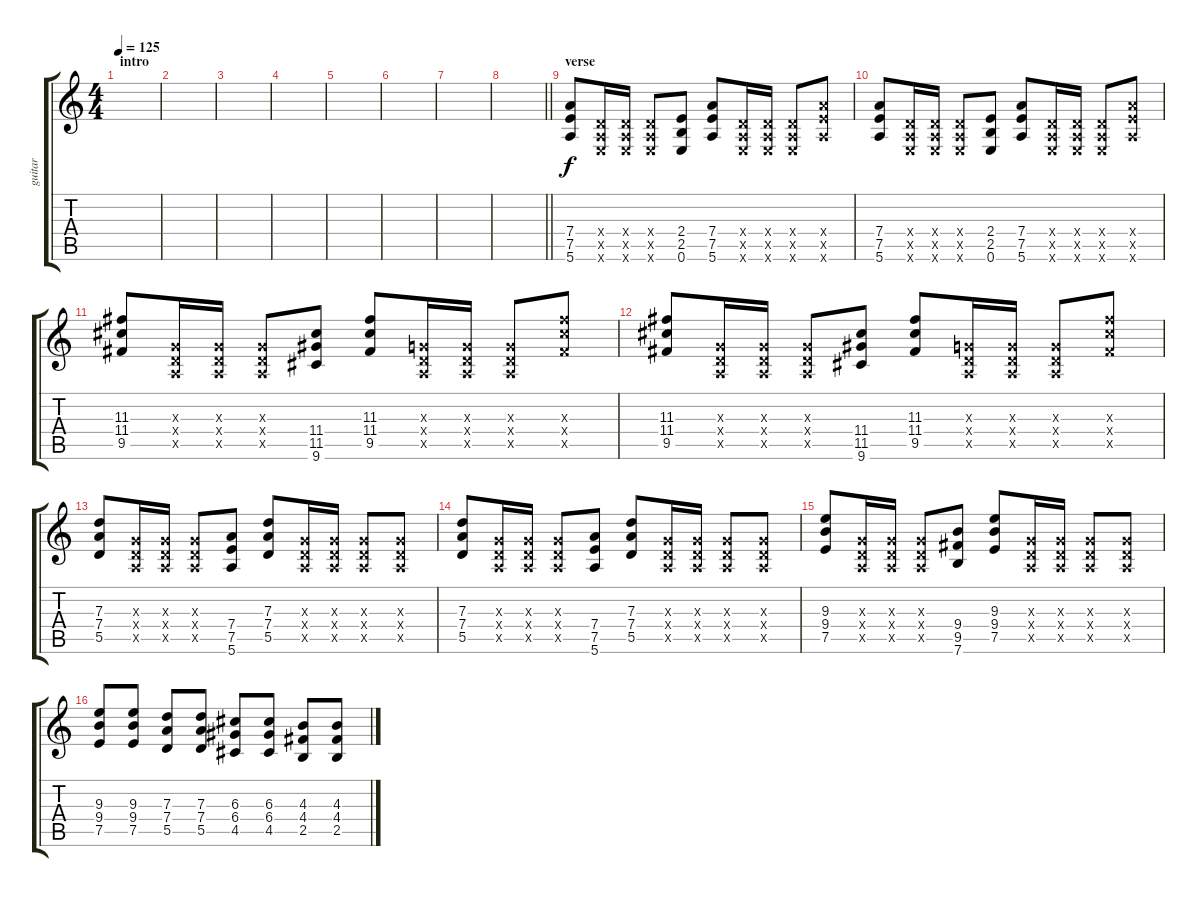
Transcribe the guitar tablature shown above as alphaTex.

\track ("guitar" "guitar") {instrument distortionguitar}
\staff {score tabs}
\tuning (E4 B3 G3 D3 A2 E2) {hide}
\ts (4 4)
\section ("" "intro")
\tempo 125
\clef g2
\ks c
|
|
|
|
|
|
|
\barLineRight lightlight
|
\section ("" "verse")
(7.4 7.5 5.6).8 (0.4{x} 0.5{x} 0.6{x}).16 (0.4{x} 0.5{x} 0.6{x}).16 (0.4{x} 0.5{x} 0.6{x}).8 (2.4 2.5 0.6).8 (7.4 7.5 5.6).8 (0.4{x} 0.5{x} 0.6{x}).16 (0.4{x} 0.5{x} 0.6{x}).16 (0.4{x} 0.5{x} 0.6{x}).8 (7.4{x} 7.5{x} 5.6{x}).8 |
(7.4 7.5 5.6).8 (0.4{x} 0.5{x} 0.6{x}).16 (0.4{x} 0.5{x} 0.6{x}).16 (0.4{x} 0.5{x} 0.6{x}).8 (2.4 2.5 0.6).8 (7.4 7.5 5.6).8 (0.4{x} 0.5{x} 0.6{x}).16 (0.4{x} 0.5{x} 0.6{x}).16 (0.4{x} 0.5{x} 0.6{x}).8 (7.4{x} 7.5{x} 5.6{x}).8 |
(11.3 11.4 9.5).8 (0.3{x} 0.4{x} 0.5{x}).16 (0.3{x} 0.4{x} 0.5{x}).16 (0.3{x} 0.4{x} 0.5{x}).8 (11.4 11.5 9.6).8 (11.3 11.4 9.5).8 (0.3{x} 0.4{x} 0.5{x}).16 (0.3{x} 0.4{x} 0.5{x}).16 (0.3{x} 0.4{x} 0.5{x}).8 (11.3{x} 11.4{x} 9.5{x}).8 |
(11.3 11.4 9.5).8 (0.3{x} 0.4{x} 0.5{x}).16 (0.3{x} 0.4{x} 0.5{x}).16 (0.3{x} 0.4{x} 0.5{x}).8 (11.4 11.5 9.6).8 (11.3 11.4 9.5).8 (0.3{x} 0.4{x} 0.5{x}).16 (0.3{x} 0.4{x} 0.5{x}).16 (0.3{x} 0.4{x} 0.5{x}).8 (11.3{x} 11.4{x} 9.5{x}).8 |
(7.3 7.4 5.5).8 (0.3{x} 0.4{x} 0.5{x}).16 (0.3{x} 0.4{x} 0.5{x}).16 (0.3{x} 0.4{x} 0.5{x}).8 (7.4 7.5 5.6).8 (7.3 7.4 5.5).8 (0.3{x} 0.4{x} 0.5{x}).16 (0.3{x} 0.4{x} 0.5{x}).16 (0.3{x} 0.4{x} 0.5{x}).8 (0.3{x} 0.4{x} 0.5{x}).8 |
(7.3 7.4 5.5).8 (0.3{x} 0.4{x} 0.5{x}).16 (0.3{x} 0.4{x} 0.5{x}).16 (0.3{x} 0.4{x} 0.5{x}).8 (7.4 7.5 5.6).8 (7.3 7.4 5.5).8 (0.3{x} 0.4{x} 0.5{x}).16 (0.3{x} 0.4{x} 0.5{x}).16 (0.3{x} 0.4{x} 0.5{x}).8 (0.3{x} 0.4{x} 0.5{x}).8 |
(9.3 9.4 7.5).8 (0.3{x} 0.4{x} 0.5{x}).16 (0.3{x} 0.4{x} 0.5{x}).16 (0.3{x} 0.4{x} 0.5{x}).8 (9.4 9.5 7.6).8 (9.3 9.4 7.5).8 (0.3{x} 0.4{x} 0.5{x}).16 (0.3{x} 0.4{x} 0.5{x}).16 (0.3{x} 0.4{x} 0.5{x}).8 (0.3{x} 0.4{x} 0.5{x}).8 |
(9.3 9.4 7.5).8 (9.3 9.4 7.5).8 (7.3 7.4 5.5).8 (7.3 7.4 5.5).8 (6.3 6.4 4.5).8 (6.3 6.4 4.5).8 (4.3 4.4 2.5).8 (4.3 4.4 2.5).8
